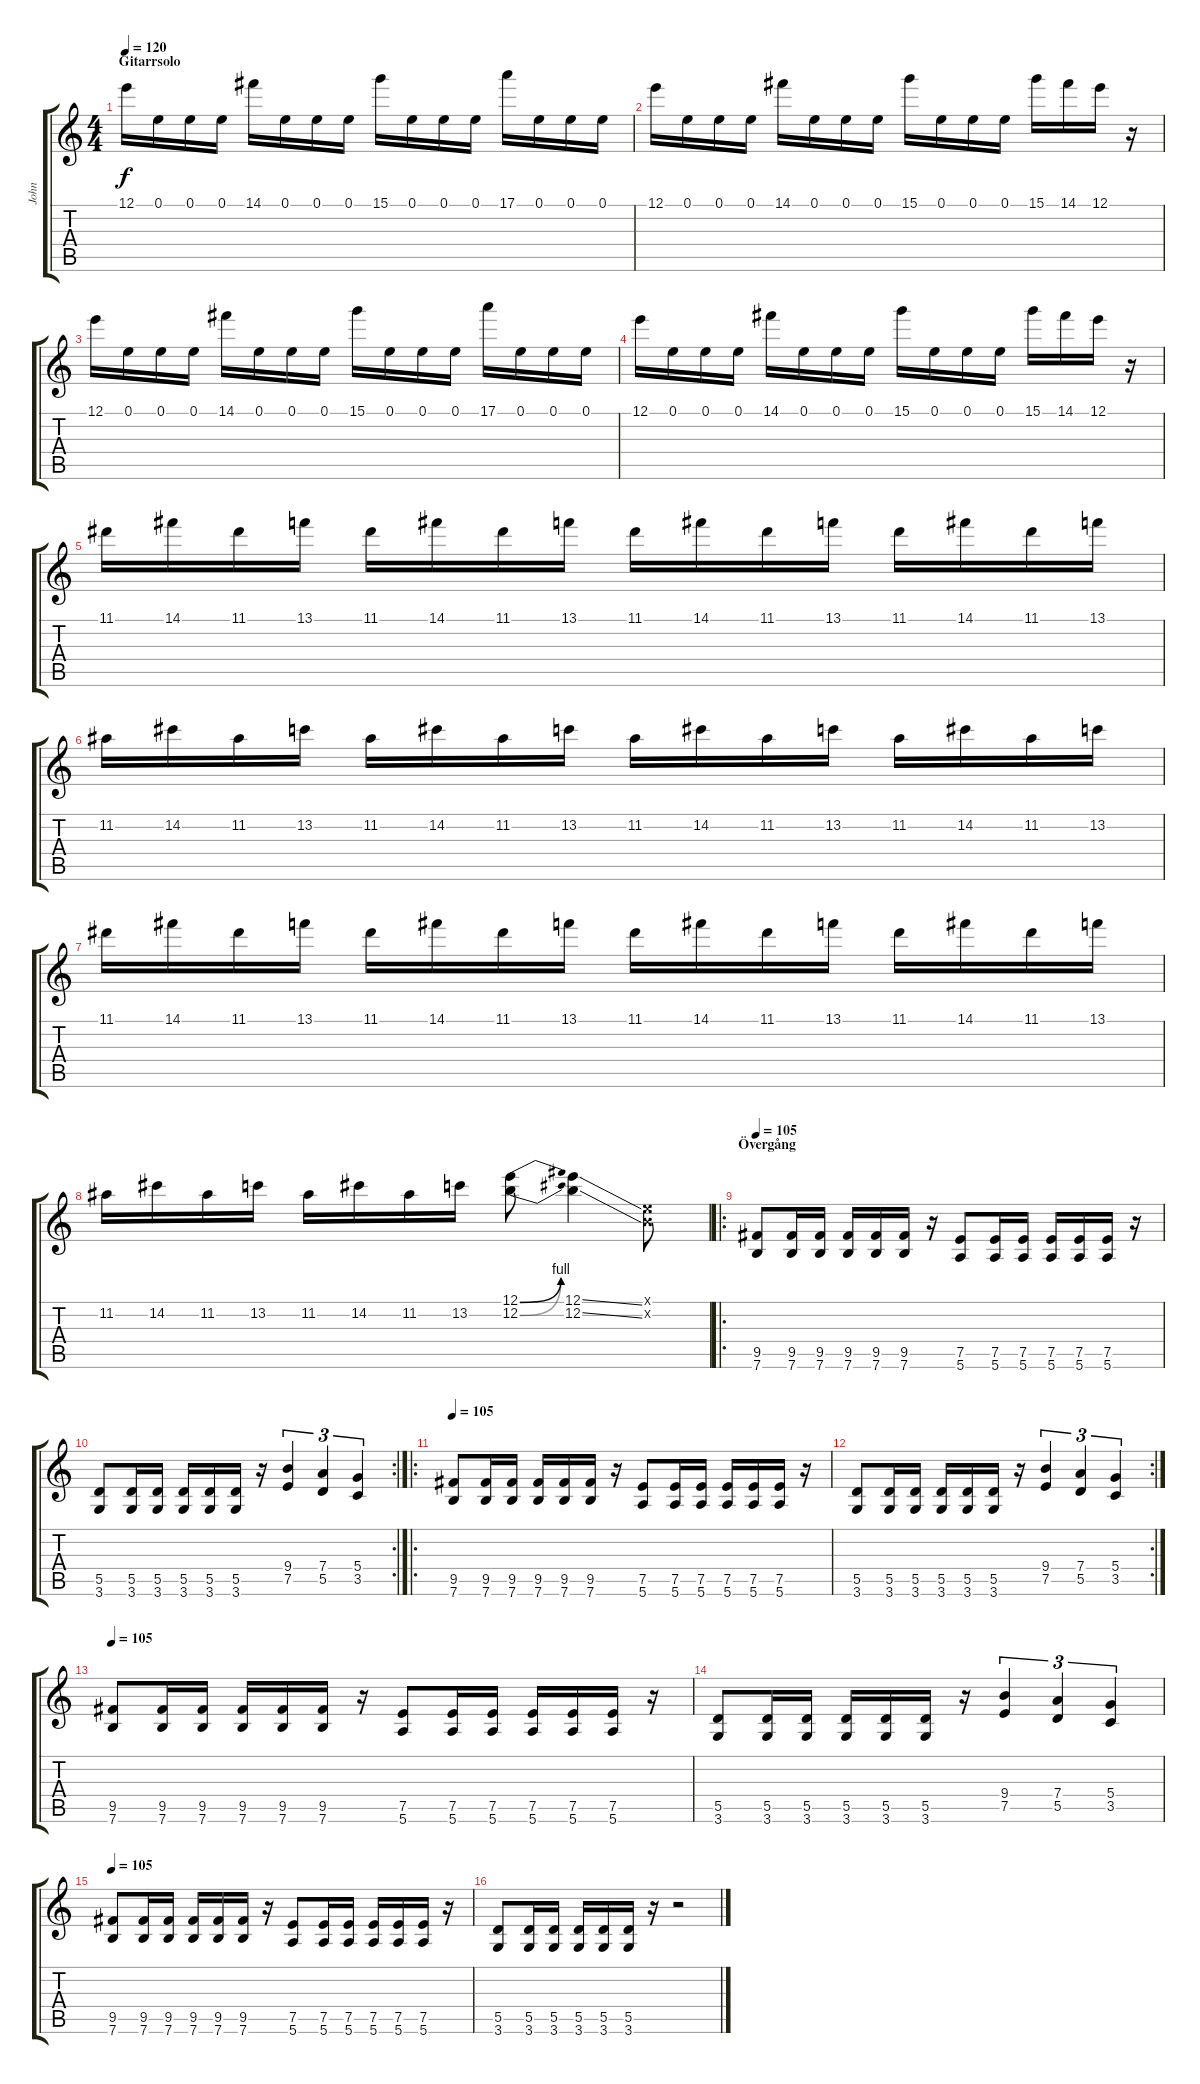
\track ("John" "John") {instrument distortionguitar}
\staff {score tabs}
\tuning (E4 B3 G3 D3 A2 E2) {hide}
\ts (4 4)
\section ("" "Gitarrsolo")
\tempo 120
\clef g2
\ks c
12.1.16{dy f} 0.1.16 0.1.16 0.1.16 14.1.16 0.1.16 0.1.16 0.1.16 15.1.16 0.1.16 0.1.16 0.1.16 17.1.16 0.1.16 0.1.16 0.1.16 |
12.1.16 0.1.16 0.1.16 0.1.16 14.1.16 0.1.16 0.1.16 0.1.16 15.1.16 0.1.16 0.1.16 0.1.16 15.1.16 14.1.16 12.1.16 r.16 |
12.1.16 0.1.16 0.1.16 0.1.16 14.1.16 0.1.16 0.1.16 0.1.16 15.1.16 0.1.16 0.1.16 0.1.16 17.1.16 0.1.16 0.1.16 0.1.16 |
12.1.16 0.1.16 0.1.16 0.1.16 14.1.16 0.1.16 0.1.16 0.1.16 15.1.16 0.1.16 0.1.16 0.1.16 15.1.16 14.1.16 12.1.16 r.16 |
11.1.16 14.1.16 11.1.16 13.1.16 11.1.16 14.1.16 11.1.16 13.1.16 11.1.16 14.1.16 11.1.16 13.1.16 11.1.16 14.1.16 11.1.16 13.1.16 |
11.2.16 14.2.16 11.2.16 13.2.16 11.2.16 14.2.16 11.2.16 13.2.16 11.2.16 14.2.16 11.2.16 13.2.16 11.2.16 14.2.16 11.2.16 13.2.16 |
11.1.16 14.1.16 11.1.16 13.1.16 11.1.16 14.1.16 11.1.16 13.1.16 11.1.16 14.1.16 11.1.16 13.1.16 11.1.16 14.1.16 11.1.16 13.1.16 |
11.2.16 14.2.16 11.2.16 13.2.16 11.2.16 14.2.16 11.2.16 13.2.16 (12.1{be (bend 0 0 60 4)} 12.2{be (bend 0 0 60 4)}).8 (12.1{ss} 12.2{ss}).4 (0.1{x} 0.2{x}).8 |
\ro
\section ("" "Övergång")
\tempo 105
(9.5 7.6).8 (9.5 7.6).16 (9.5 7.6).16 (9.5 7.6).16 (9.5 7.6).16 (9.5 7.6).16 r.16 (7.5 5.6).8 (7.5 5.6).16 (7.5 5.6).16 (7.5 5.6).16 (7.5 5.6).16 (7.5 5.6).16 r.16 |
\rc 2
(5.5 3.6).8 (5.5 3.6).16 (5.5 3.6).16 (5.5 3.6).16 (5.5 3.6).16 (5.5 3.6).16 r.16 (9.4 7.5).4{tu (3 2)} (7.4 5.5).4{tu (3 2)} (5.4 3.5).4{tu (3 2)} |
\ro
\tempo 105
(9.5 7.6).8 (9.5 7.6).16 (9.5 7.6).16 (9.5 7.6).16 (9.5 7.6).16 (9.5 7.6).16 r.16 (7.5 5.6).8 (7.5 5.6).16 (7.5 5.6).16 (7.5 5.6).16 (7.5 5.6).16 (7.5 5.6).16 r.16 |
\rc 2
(5.5 3.6).8 (5.5 3.6).16 (5.5 3.6).16 (5.5 3.6).16 (5.5 3.6).16 (5.5 3.6).16 r.16 (9.4 7.5).4{tu (3 2)} (7.4 5.5).4{tu (3 2)} (5.4 3.5).4{tu (3 2)} |
\tempo 105
(9.5 7.6).8 (9.5 7.6).16 (9.5 7.6).16 (9.5 7.6).16 (9.5 7.6).16 (9.5 7.6).16 r.16 (7.5 5.6).8 (7.5 5.6).16 (7.5 5.6).16 (7.5 5.6).16 (7.5 5.6).16 (7.5 5.6).16 r.16 |
(5.5 3.6).8 (5.5 3.6).16 (5.5 3.6).16 (5.5 3.6).16 (5.5 3.6).16 (5.5 3.6).16 r.16 (9.4 7.5).4{tu (3 2)} (7.4 5.5).4{tu (3 2)} (5.4 3.5).4{tu (3 2)} |
\tempo 105
(9.5 7.6).8 (9.5 7.6).16 (9.5 7.6).16 (9.5 7.6).16 (9.5 7.6).16 (9.5 7.6).16 r.16 (7.5 5.6).8 (7.5 5.6).16 (7.5 5.6).16 (7.5 5.6).16 (7.5 5.6).16 (7.5 5.6).16 r.16 |
(5.5 3.6).8 (5.5 3.6).16 (5.5 3.6).16 (5.5 3.6).16 (5.5 3.6).16 (5.5 3.6).16 r.16 r.2
